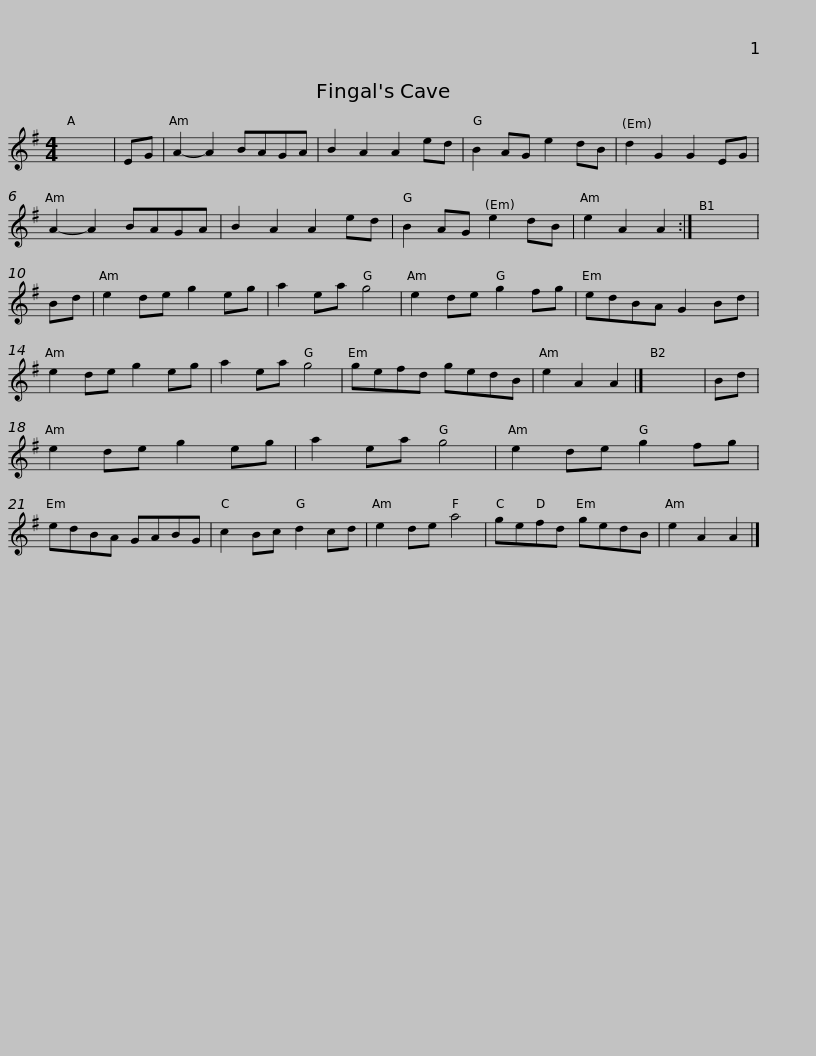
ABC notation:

X:1
L:1/8
M:4/4
I:linebreak $
K:G
V:1 treble
V:1
 x8 | EG | A2- A2 BAGA | B2 A2 A2 ed | B2 AG e2 dB | %5
 d2 G2 G2 EG | A2- A2 BAGA | B2 A2 A2 ed | B2 AG e2 dB |$ e2 A2 A2 :| %10
 x8 | Bd | e2 de g2 eg | a2 ea g4 | e2 de g2 fg | %15
 edBA G2 Bd | e2 de g2 eg | a2 ea g4 |$ gefd gedB | e2 A2 A2 |] %20
 x8 | Bd | e2 de g2 eg | a2 ea g4 | e2 de g2 fg | %25
 edBA GABG |$ c2 Bc d2 cd | e2 de a4 | gefd gedB | e2 A2 A2 |] %30
